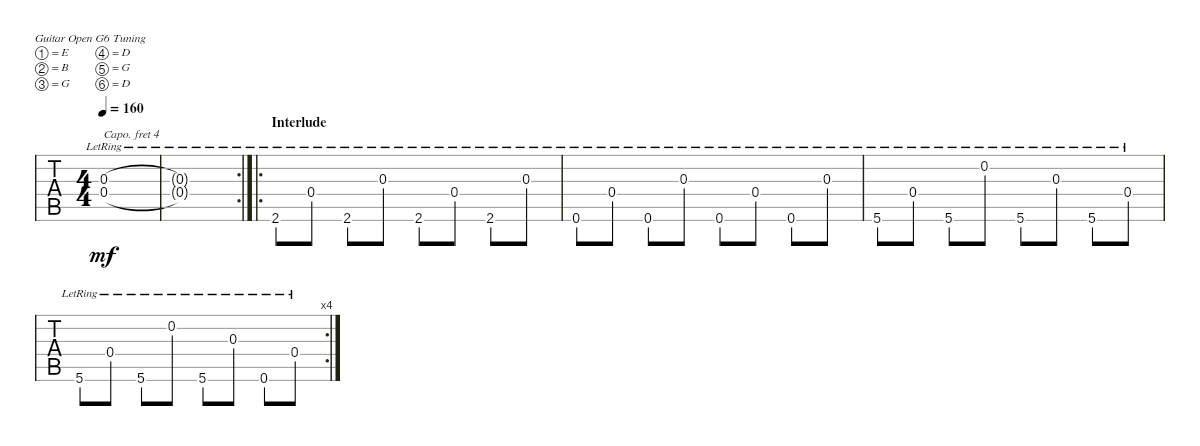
\defaultSystemsLayout 4
\bracketExtendMode groupsimilarinstruments
\singleTrackTrackNamePolicy hidden
\multiTrackTrackNamePolicy hidden
\firstSystemTrackNameOrientation horizontal
\otherSystemsTrackNameOrientation horizontal
\defaultBarNumberDisplay Hide
\track ("Acoustic guitar" "E-Gt") {instrument electricguitarclean}
\staff {tabs}
\capo 4
\tuning (E4 B3 G3 D3 G2 D2)
\ts (4 4)
\tempo 160
\clef g2
\ks c
(0.4{lr} 0.3{lr}).1{dy mf} |
\rc 2
(0.4{lr t} 0.3{lr t}).1 |
\ro
\section ("" "Interlude")
2.6{lr}.8 0.4{lr}.8 2.6{lr}.8 0.3{lr}.8 2.6{lr}.8 0.4{lr}.8 2.6{lr}.8 0.3{lr}.8 |
0.6{lr}.8 0.4{lr}.8 0.6{lr}.8 0.3{lr}.8 0.6{lr}.8 0.4{lr}.8 0.6{lr}.8 0.3{lr}.8 |
5.6{lr}.8 0.4{lr}.8 5.6{lr}.8 0.2{lr}.8 5.6{lr}.8 0.3{lr}.8 5.6{lr}.8 0.4{lr}.8 |
\rc 4
5.6{lr}.8 0.4{lr}.8 5.6{lr}.8 0.2{lr}.8 5.6{lr}.8 0.3{lr}.8 0.6{lr}.8 0.4{lr}.8
